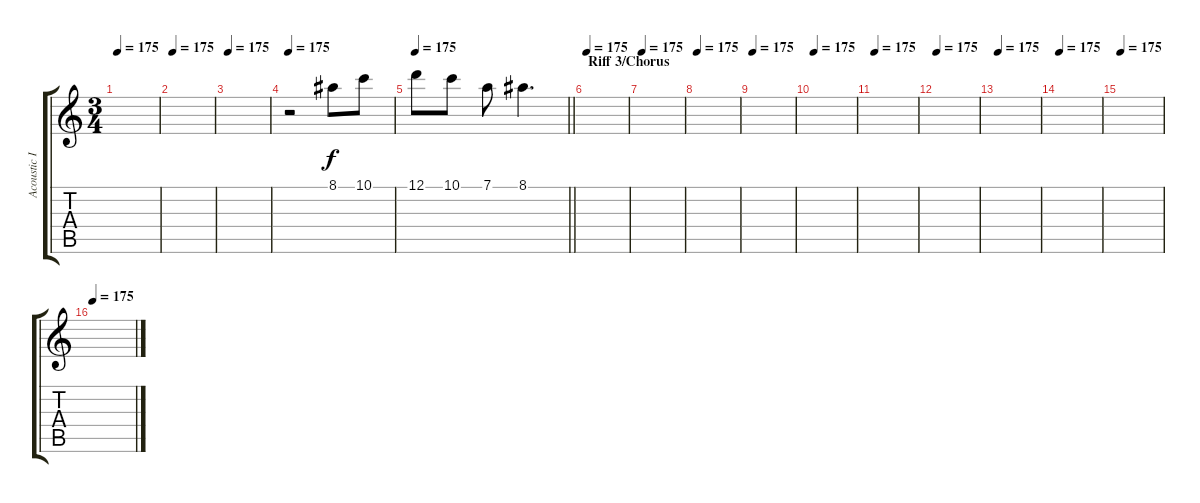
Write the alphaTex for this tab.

\track ("Acoustic I" "Acoustic I") {instrument acousticguitarsteel}
\staff {score tabs}
\tuning (D4 A3 F3 C3 G2 D2) {hide}
\ts (3 4)
\tempo 175
\clef g2
\ks c
|
\tempo 175
|
\tempo 175
|
\tempo 175
r.2{instrument distortionguitar} 8.1.8 10.1.8 |
\tempo 175
\barLineRight lightlight
12.1.8 10.1.8 7.1.8 8.1.4{d} |
\section ("" "Riff 3/Chorus")
\tempo 175
|
\tempo 175
|
\tempo 175
|
\tempo 175
|
\tempo 175
|
\tempo 175
|
\tempo 175
|
\tempo 175
|
\tempo 175
|
\tempo 175
|
\tempo 175
